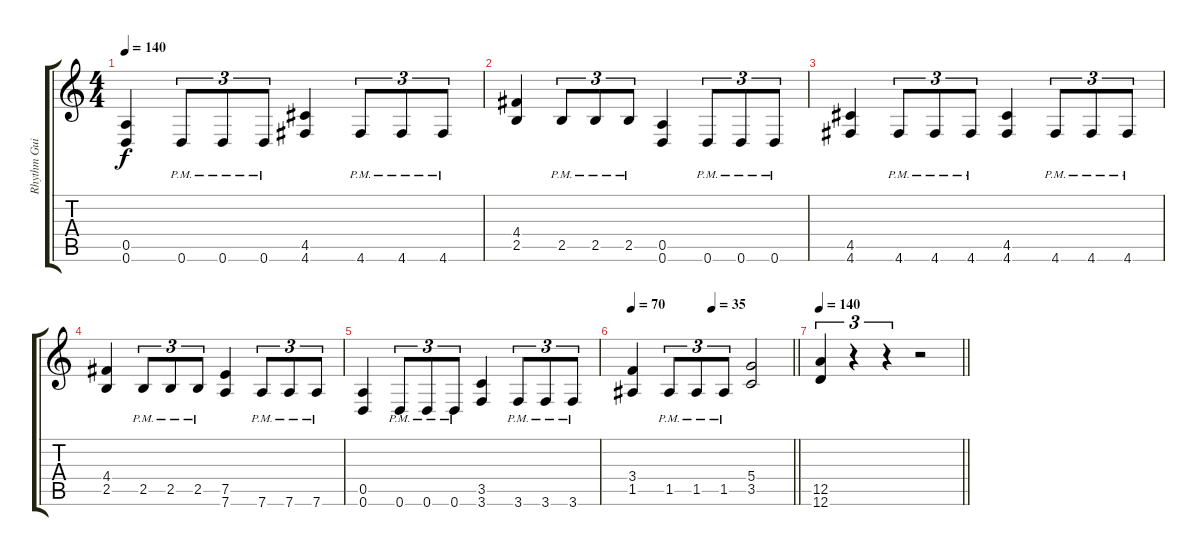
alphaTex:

\track ("Rhythm Guitar" "Rhythm Gui") {instrument distortionguitar}
\staff {score tabs}
\tuning (E4 B3 G3 D3 A2 D2) {hide}
\ts (4 4)
\tempo 140
\clef g2
\ks c
(0.5 0.6).4{dy f} 0.6{pm}.8{tu (3 2)} 0.6{pm}.8{tu (3 2)} 0.6{pm}.8{tu (3 2)} (4.5 4.6).4 4.6{pm}.8{tu (3 2)} 4.6{pm}.8{tu (3 2)} 4.6{pm}.8{tu (3 2)} |
(4.4 2.5).4 2.5{pm}.8{tu (3 2)} 2.5{pm}.8{tu (3 2)} 2.5{pm}.8{tu (3 2)} (0.5 0.6).4 0.6{pm}.8{tu (3 2)} 0.6{pm}.8{tu (3 2)} 0.6{pm}.8{tu (3 2)} |
(4.5 4.6).4 4.6{pm}.8{tu (3 2)} 4.6{pm}.8{tu (3 2)} 4.6{pm}.8{tu (3 2)} (4.5 4.6).4 4.6{pm}.8{tu (3 2)} 4.6{pm}.8{tu (3 2)} 4.6{pm}.8{tu (3 2)} |
(4.4 2.5).4 2.5{pm}.8{tu (3 2)} 2.5{pm}.8{tu (3 2)} 2.5{pm}.8{tu (3 2)} (7.5 7.6).4 7.6{pm}.8{tu (3 2)} 7.6{pm}.8{tu (3 2)} 7.6{pm}.8{tu (3 2)} |
(0.5 0.6).4 0.6{pm}.8{tu (3 2)} 0.6{pm}.8{tu (3 2)} 0.6{pm}.8{tu (3 2)} (3.5 3.6).4 3.6{pm}.8{tu (3 2)} 3.6{pm}.8{tu (3 2)} 3.6{pm}.8{tu (3 2)} |
\tempo 70
\tempo (35 0.5)
\barLineRight lightlight
(3.4 1.5).4 1.5{pm}.8{tu (3 2)} 1.5{pm}.8{tu (3 2)} 1.5{pm}.8{tu (3 2)} (5.4 3.5).2 |
\tempo 140
\barLineRight lightlight
(12.5 12.6).4{tu (3 2)} r.4{tu (3 2)} r.4{tu (3 2)} r.2
